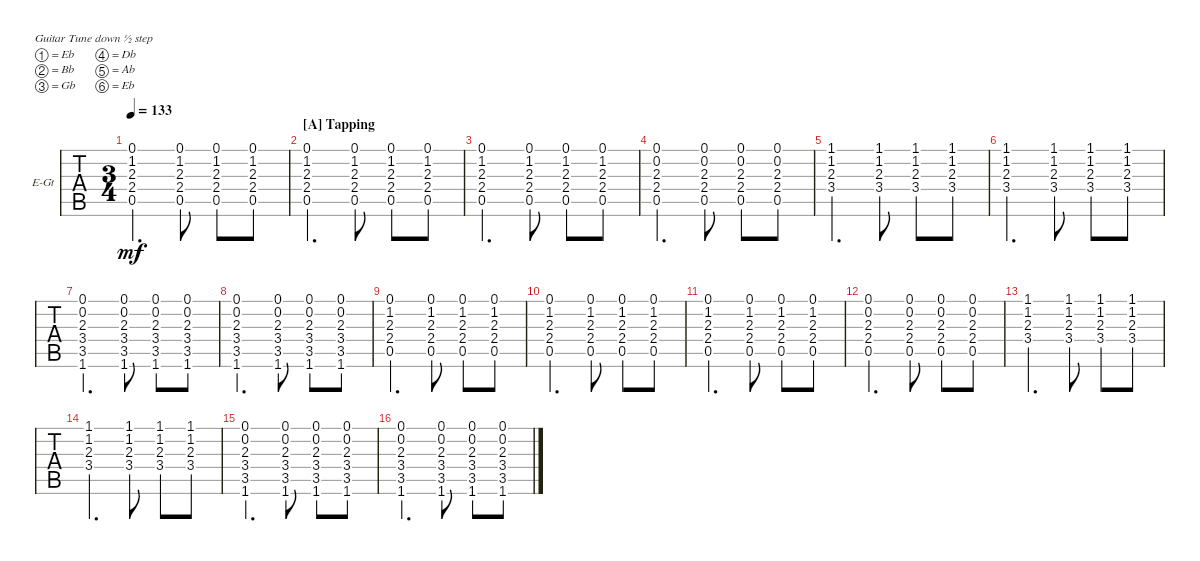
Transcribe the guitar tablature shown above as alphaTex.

\bracketExtendMode groupsimilarinstruments
\firstSystemTrackNameOrientation horizontal
\otherSystemsTrackNameOrientation horizontal
\track ("Clean Guitar" "E-Gt") {instrument electricguitarjazz}
\staff {tabs}
\tuning (Eb4 Bb3 Gb3 Db3 Ab2 Eb2)
\ts (3 4)
\tempo 133
\clef g2
\ks c
(0.1 1.2 2.3 2.4 0.5).4{d dy mf} (0.1 1.2 2.3 2.4 0.5).8 (0.1 1.2 2.3 2.4 0.5).8 (0.1 1.2 2.3 2.4 0.5).8 |
\section ("A" "Tapping")
(0.1 1.2 2.3 2.4 0.5).4{d} (0.1 1.2 2.3 2.4 0.5).8 (0.1 1.2 2.3 2.4 0.5).8 (0.1 1.2 2.3 2.4 0.5).8 |
(0.1 1.2 2.3 2.4 0.5).4{d} (0.1 1.2 2.3 2.4 0.5).8 (0.1 1.2 2.3 2.4 0.5).8 (0.1 1.2 2.3 2.4 0.5).8 |
(0.1 0.2 2.3 2.4 0.5).4{d} (0.1 0.2 2.3 2.4 0.5).8 (0.1 0.2 2.3 2.4 0.5).8 (0.1 0.2 2.3 2.4 0.5).8 |
(3.4 2.3 1.2 1.1).4{d} (3.4 2.3 1.2 1.1).8 (3.4 2.3 1.2 1.1).8 (3.4 2.3 1.2 1.1).8 |
(3.4 2.3 1.2 1.1).4{d} (3.4 2.3 1.2 1.1).8 (3.4 2.3 1.2 1.1).8 (3.4 2.3 1.2 1.1).8 |
(3.5 3.4 2.3 0.2 0.1 1.6).4{d} (3.5 3.4 2.3 0.2 0.1 1.6).8 (3.5 3.4 2.3 0.2 0.1 1.6).8 (3.5 3.4 2.3 0.2 0.1 1.6).8 |
(3.5 3.4 2.3 0.2 0.1 1.6).4{d} (3.5 3.4 2.3 0.2 0.1 1.6).8 (3.5 3.4 2.3 0.2 0.1 1.6).8 (3.5 3.4 2.3 0.2 0.1 1.6).8 |
(0.1 1.2 2.3 2.4 0.5).4{d} (0.1 1.2 2.3 2.4 0.5).8 (0.1 1.2 2.3 2.4 0.5).8 (0.1 1.2 2.3 2.4 0.5).8 |
(0.1 1.2 2.3 2.4 0.5).4{d} (0.1 1.2 2.3 2.4 0.5).8 (0.1 1.2 2.3 2.4 0.5).8 (0.1 1.2 2.3 2.4 0.5).8 |
(0.1 1.2 2.3 2.4 0.5).4{d} (0.1 1.2 2.3 2.4 0.5).8 (0.1 1.2 2.3 2.4 0.5).8 (0.1 1.2 2.3 2.4 0.5).8 |
(0.1 0.2 2.3 2.4 0.5).4{d} (0.1 0.2 2.3 2.4 0.5).8 (0.1 0.2 2.3 2.4 0.5).8 (0.1 0.2 2.3 2.4 0.5).8 |
(3.4 2.3 1.2 1.1).4{d} (3.4 2.3 1.2 1.1).8 (3.4 2.3 1.2 1.1).8 (3.4 2.3 1.2 1.1).8 |
(3.4 2.3 1.2 1.1).4{d} (3.4 2.3 1.2 1.1).8 (3.4 2.3 1.2 1.1).8 (3.4 2.3 1.2 1.1).8 |
(3.5 3.4 2.3 0.2 0.1 1.6).4{d} (3.5 3.4 2.3 0.2 0.1 1.6).8 (3.5 3.4 2.3 0.2 0.1 1.6).8 (3.5 3.4 2.3 0.2 0.1 1.6).8 |
(3.5 3.4 2.3 0.2 0.1 1.6).4{d} (3.5 3.4 2.3 0.2 0.1 1.6).8 (3.5 3.4 2.3 0.2 0.1 1.6).8 (3.5 3.4 2.3 0.2 0.1 1.6).8
